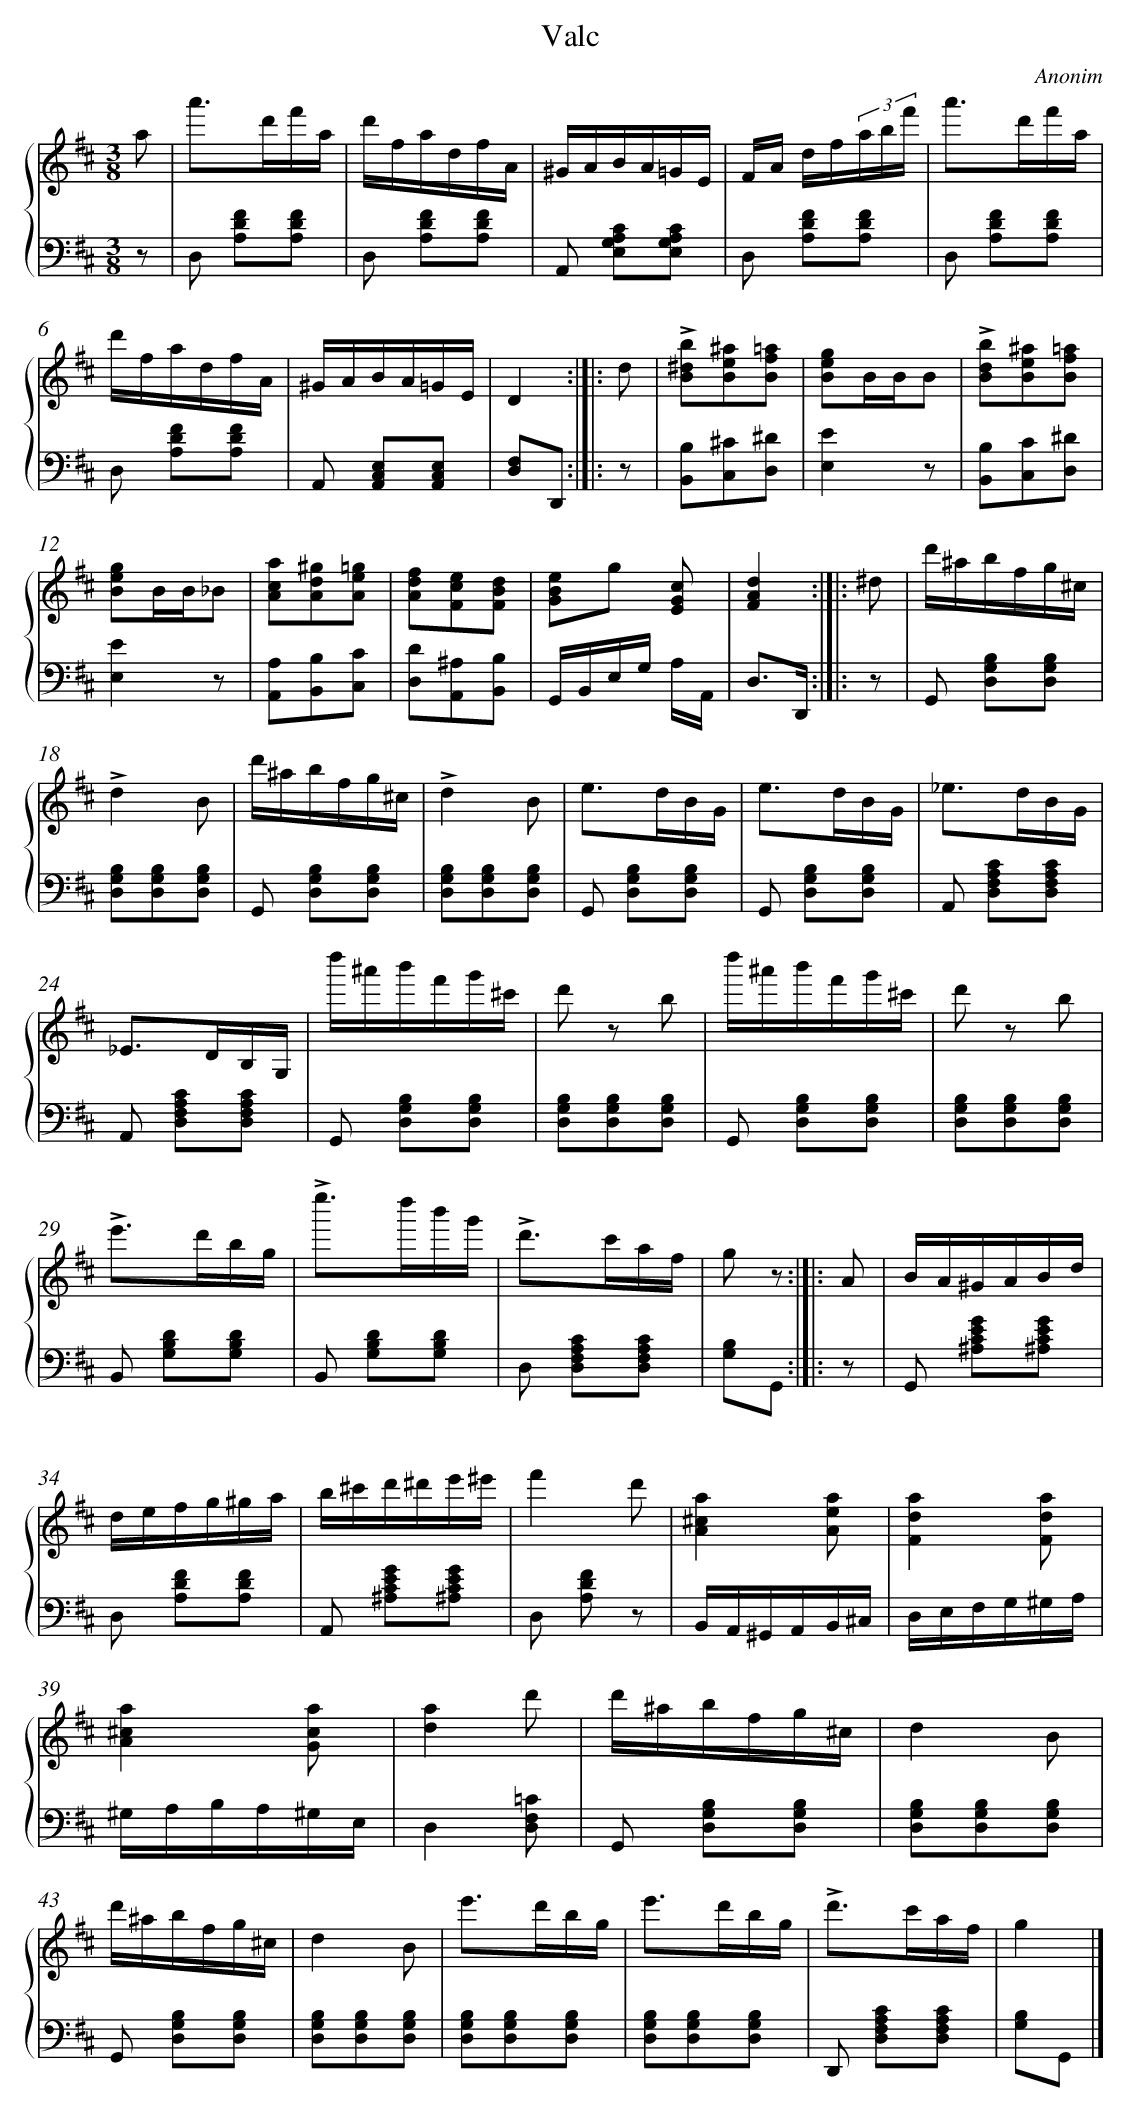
X:1
T: Valc
C: Anonim
L: 1/8
M: 3/8
%%staves {1 2}
V: 1 clef=treble
V: 2 clef=bass
K: D
[V:1] a [I:setbarnb 1]|
[V:2] z |
[V:1] a'>d'f'/a/ |
[V:2] D, [FDA,][FDA,] |
[V:1] d'/f/a/d/f/A/ |
[V:2] D, [FDA,][FDA,] |
[V:1] ^G/A/B/A/=G/E/ |
[V:2] A,, [CA,G,E,][CA,G,E,] |
[V:1] F/A/ d/f/(3a/b/f'/ |
[V:2] D, [FDA,][FDA,] |
[V:1] a'>d'f'/a/ |
[V:2] D, [FDA,][FDA,] |
[V:1] d'/f/a/d/f/A/ |
[V:2] D, [FDA,][FDA,] |
[V:1] ^G/A/B/A/=G/E/ |
[V:2] A,, [E,C,A,,][E,C,A,,] |
[V:1] D2 :|]|:
[V:2] [F,D,]D,, :|]|:
[V:1] d [I:setbarnb 9]|
[V:2] z |
[V:1] !accent![b^dB][^aeB][=afB] |
[V:2] [B,B,,][^CC,][^DD,] |
[V:1] [geB]B/B/B |
[V:2] [E2E,2]z |
[V:1] !accent![bdB][^aeB][=afB] |
[V:2] [B,B,,][CC,][^DD,] |
[V:1] [geB]B/B/_B |
[V:2] [E2E,2]z |
[V:1] [acA][^gdA][=geA] |
[V:2] [A,A,,][B,B,,][CC,] |
[V:1] [fdA][ecF][dBF] |
[V:2] [DD,][^A,A,,][B,B,,] |
[V:1] [eBG]g [cGE] |
[V:2] G,,/B,,/E,/G,/ A,/A,,/ |
[V:1] [d2A2F2] :|]|:
[V:2] D,3/D,,/ :|]|:
[V:1] ^d [I:setbarnb 17]|
[V:2] z |
[V:1] d'/^a/b/f/g/^c/ |
[V:2] G,, [B,G,D,][B,G,D,] |
[V:1] !accent!d2B |
[V:2] [B,G,D,][B,G,D,][B,G,D,] |
[V:1] d'/^a/b/f/g/^c/ |
[V:2] G,, [B,G,D,][B,G,D,] |
[V:1] !accent!d2B |
[V:2] [B,G,D,][B,G,D,][B,G,D,] |
[V:1] e>dB/G/ |
[V:2] G,, [B,G,D,][B,G,D,] |
[V:1] e>dB/G/ |
[V:2] G,, [B,G,D,][B,G,D,] |
[V:1] _e>dB/G/ |
[V:2] A,, [CA,F,D,][CA,F,D,] |
[V:1] _E>DB,/G,/ |
[V:2] A,, [CA,F,D,][CA,F,D,] |
[V:1] d''/^a'/b'/f'/g'/^c'/ |
[V:2] G,, [B,G,D,][B,G,D,] |
[V:1] d' z b |
[V:2] [B,G,D,][B,G,D,][B,G,D,] |
[V:1] d''/^a'/b'/f'/g'/^c'/ |
[V:2] G,, [B,G,D,][B,G,D,] |
[V:1] d' z b |
[V:2] [B,G,D,][B,G,D,][B,G,D,] |
[V:1] !accent!e'>d'b/g/ |
[V:2] B,, [DB,G,][DB,G,] |
[V:1] !accent!e''>d''b'/g'/ |
[V:2] B,, [DB,G,][DB,G,] |
[V:1] !accent!d'>c'a/f/ |
[V:2] D, [CA,F,D,][CA,F,D,] |
[V:1] g z :|]|:
[V:2] [B,G,]G,, :|]|:
[V:1] A [I:setbarnb 33]|
[V:2] z |
[V:1] B/A/^G/A/B/d/ |
[V:2] G,, [GEC^A,][GEC^A,] |
[V:1] d/e/f/g/^g/a/ |
[V:2] D, [FDA,][FDA,] |
[V:1] b/^c'/d'/^d'/e'/^e'/ |
[V:2] A,, [GEC^A,][GEC^A,] |
[V:1] f'2d' |
[V:2] D, [FDA,] z |
[V:1] [a2^c2A2][aeA] |
[V:2] B,,/A,,/^G,,/A,,/B,,/^C,/ |
[V:1] [a2d2F2][adF] |
[V:2] D,/E,/F,/G,/^G,/A,/ |
[V:1] [a2^c2A2][acG] |
[V:2] ^G,/A,/B,/A,/^G,/E,/ |
[V:1] [a2d2]d' |
[V:2] D,2[=CF,D,] |
[V:1] d'/^a/b/f/g/^c/ |
[V:2] G,, [B,G,D,][B,G,D,] |
[V:1] d2B |
[V:2] [B,G,D,][B,G,D,][B,G,D,] |
[V:1] d'/^a/b/f/g/^c/ |
[V:2] G,, [B,G,D,][B,G,D,] |
[V:1] d2B |
[V:2] [B,G,D,][B,G,D,][B,G,D,] |
[V:1] e'>d'b/g/ |
[V:2] [B,G,D,][B,G,D,][B,G,D,] |
[V:1] e'>d'b/g/ |
[V:2] [B,G,D,][B,G,D,][B,G,D,] |
[V:1] !accent!d'>c'a/f/ |
[V:2] D,, [CA,F,D,][CA,F,D,] |
[V:1] g2 |]
[V:2] [B,G,]G,, |]
